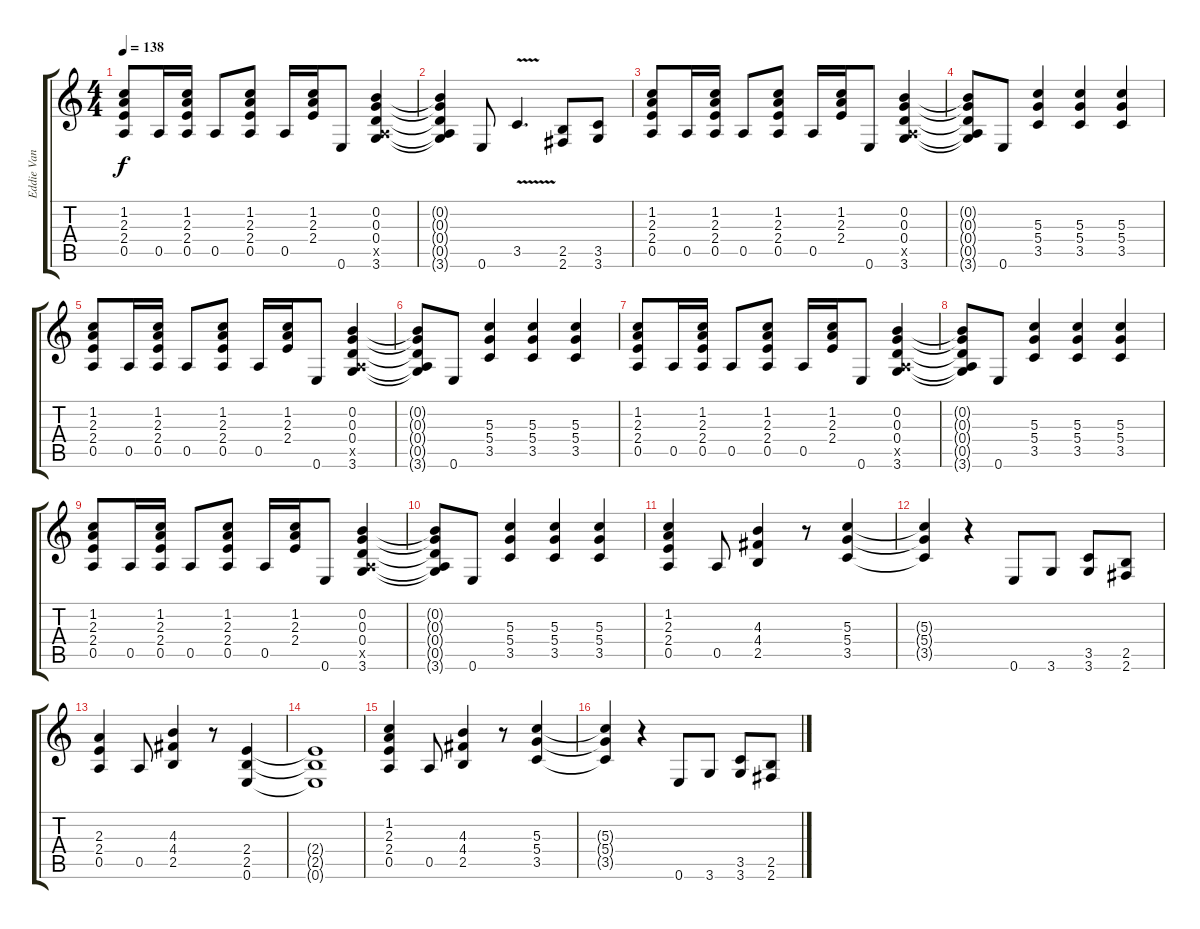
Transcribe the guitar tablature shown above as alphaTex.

\track ("Eddie Van Halen (Guitar)" "Eddie Van ") {instrument distortionguitar}
\staff {score tabs}
\tuning (E4 B3 G3 D3 A2 E2) {hide}
\ts (4 4)
\tempo 138
\clef g2
\ks c
(1.2 2.3 2.4 0.5).8{dy f} 0.5.16 (1.2 2.3 2.4 0.5).16 0.5.8 (1.2 2.3 2.4 0.5).8 0.5.16 (1.2 2.3 2.4).16 0.6.8 (0.2 0.3 0.4 0.5{x} 3.6).4 |
(0.2{t} 0.3{t} 0.4{t} 0.5{t} 3.6{t}).4 0.6.8 3.5{v}.4{d} (2.5 2.6).8 (3.5 3.6).8 |
(1.2 2.3 2.4 0.5).8 0.5.16 (1.2 2.3 2.4 0.5).16 0.5.8 (1.2 2.3 2.4 0.5).8 0.5.16 (1.2 2.3 2.4).16 0.6.8 (0.2 0.3 0.4 0.5{x} 3.6).4 |
(0.2{t} 0.3{t} 0.4{t} 0.5{t} 3.6{t}).8 0.6.8 (5.3 5.4 3.5).4 (5.3 5.4 3.5).4 (5.3 5.4 3.5).4 |
(1.2 2.3 2.4 0.5).8 0.5.16 (1.2 2.3 2.4 0.5).16 0.5.8 (1.2 2.3 2.4 0.5).8 0.5.16 (1.2 2.3 2.4).16 0.6.8 (0.2 0.3 0.4 0.5{x} 3.6).4 |
(0.2{t} 0.3{t} 0.4{t} 0.5{t} 3.6{t}).8 0.6.8 (5.3 5.4 3.5).4 (5.3 5.4 3.5).4 (5.3 5.4 3.5).4 |
(1.2 2.3 2.4 0.5).8 0.5.16 (1.2 2.3 2.4 0.5).16 0.5.8 (1.2 2.3 2.4 0.5).8 0.5.16 (1.2 2.3 2.4).16 0.6.8 (0.2 0.3 0.4 0.5{x} 3.6).4 |
(0.2{t} 0.3{t} 0.4{t} 0.5{t} 3.6{t}).8 0.6.8 (5.3 5.4 3.5).4 (5.3 5.4 3.5).4 (5.3 5.4 3.5).4 |
(1.2 2.3 2.4 0.5).8 0.5.16 (1.2 2.3 2.4 0.5).16 0.5.8 (1.2 2.3 2.4 0.5).8 0.5.16 (1.2 2.3 2.4).16 0.6.8 (0.2 0.3 0.4 0.5{x} 3.6).4 |
(0.2{t} 0.3{t} 0.4{t} 0.5{t} 3.6{t}).8 0.6.8 (5.3 5.4 3.5).4 (5.3 5.4 3.5).4 (5.3 5.4 3.5).4 |
(1.2 2.3 2.4 0.5).4 0.5.8 (4.3 4.4 2.5).4 r.8 (5.3 5.4 3.5).4 |
(5.3{t} 5.4{t} 3.5{t}).4 r.4 0.6.8 3.6.8 (3.5 3.6).8 (2.5 2.6).8 |
(2.3 2.4 0.5).4 0.5.8 (4.3 4.4 2.5).4 r.8 (2.4 2.5 0.6).4 |
(2.4{t} 2.5{t} 0.6{t}).1 |
(1.2 2.3 2.4 0.5).4 0.5.8 (4.3 4.4 2.5).4 r.8 (5.3 5.4 3.5).4 |
(5.3{t} 5.4{t} 3.5{t}).4 r.4 0.6.8 3.6.8 (3.5 3.6).8 (2.5 2.6).8
